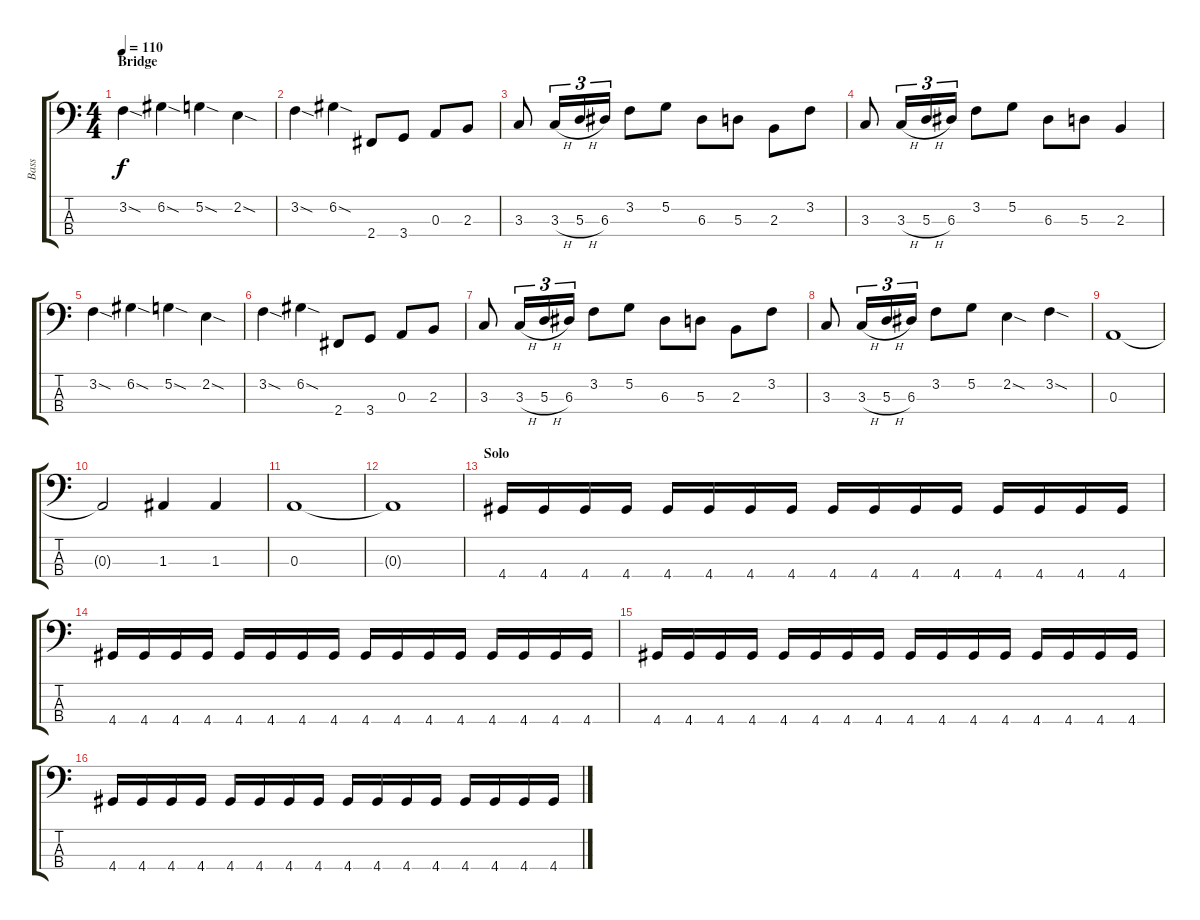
\track ("Bass" "Bass") {instrument electricbassfinger}
\staff {score tabs}
\tuning (G2 D2 A1 E1) {hide}
\ts (4 4)
\section ("" "Bridge")
\tempo 110
\clef f4
\ks c
3.2{sod}.4{dy f} 6.2{sod}.4 5.2{sod}.4 2.2{sod}.4 |
3.2{sod}.4 6.2{sod}.4 2.4.8 3.4.8 0.3.8 2.3.8 |
3.3.8 3.3{h}.16{tu (3 2)} 5.3{h}.16{tu (3 2)} 6.3.16{tu (3 2)} 3.2.8 5.2.8 6.3.8 5.3.8 2.3.8 3.2.8 |
3.3.8 3.3{h}.16{tu (3 2)} 5.3{h}.16{tu (3 2)} 6.3.16{tu (3 2)} 3.2.8 5.2.8 6.3.8 5.3.8 2.3.4 |
3.2{sod}.4 6.2{sod}.4 5.2{sod}.4 2.2{sod}.4 |
3.2{sod}.4 6.2{sod}.4 2.4.8 3.4.8 0.3.8 2.3.8 |
3.3.8 3.3{h}.16{tu (3 2)} 5.3{h}.16{tu (3 2)} 6.3.16{tu (3 2)} 3.2.8 5.2.8 6.3.8 5.3.8 2.3.8 3.2.8 |
3.3.8 3.3{h}.16{tu (3 2)} 5.3{h}.16{tu (3 2)} 6.3.16{tu (3 2)} 3.2.8 5.2.8 2.2{sod}.4 3.2{sod}.4 |
0.3.1 |
0.3{t}.2 1.3.4 1.3.4 |
0.3.1 |
0.3{t}.1 |
\section ("" "Solo")
4.4.16 4.4.16 4.4.16 4.4.16 4.4.16 4.4.16 4.4.16 4.4.16 4.4.16 4.4.16 4.4.16 4.4.16 4.4.16 4.4.16 4.4.16 4.4.16 |
4.4.16 4.4.16 4.4.16 4.4.16 4.4.16 4.4.16 4.4.16 4.4.16 4.4.16 4.4.16 4.4.16 4.4.16 4.4.16 4.4.16 4.4.16 4.4.16 |
4.4.16 4.4.16 4.4.16 4.4.16 4.4.16 4.4.16 4.4.16 4.4.16 4.4.16 4.4.16 4.4.16 4.4.16 4.4.16 4.4.16 4.4.16 4.4.16 |
4.4.16 4.4.16 4.4.16 4.4.16 4.4.16 4.4.16 4.4.16 4.4.16 4.4.16 4.4.16 4.4.16 4.4.16 4.4.16 4.4.16 4.4.16 4.4.16
